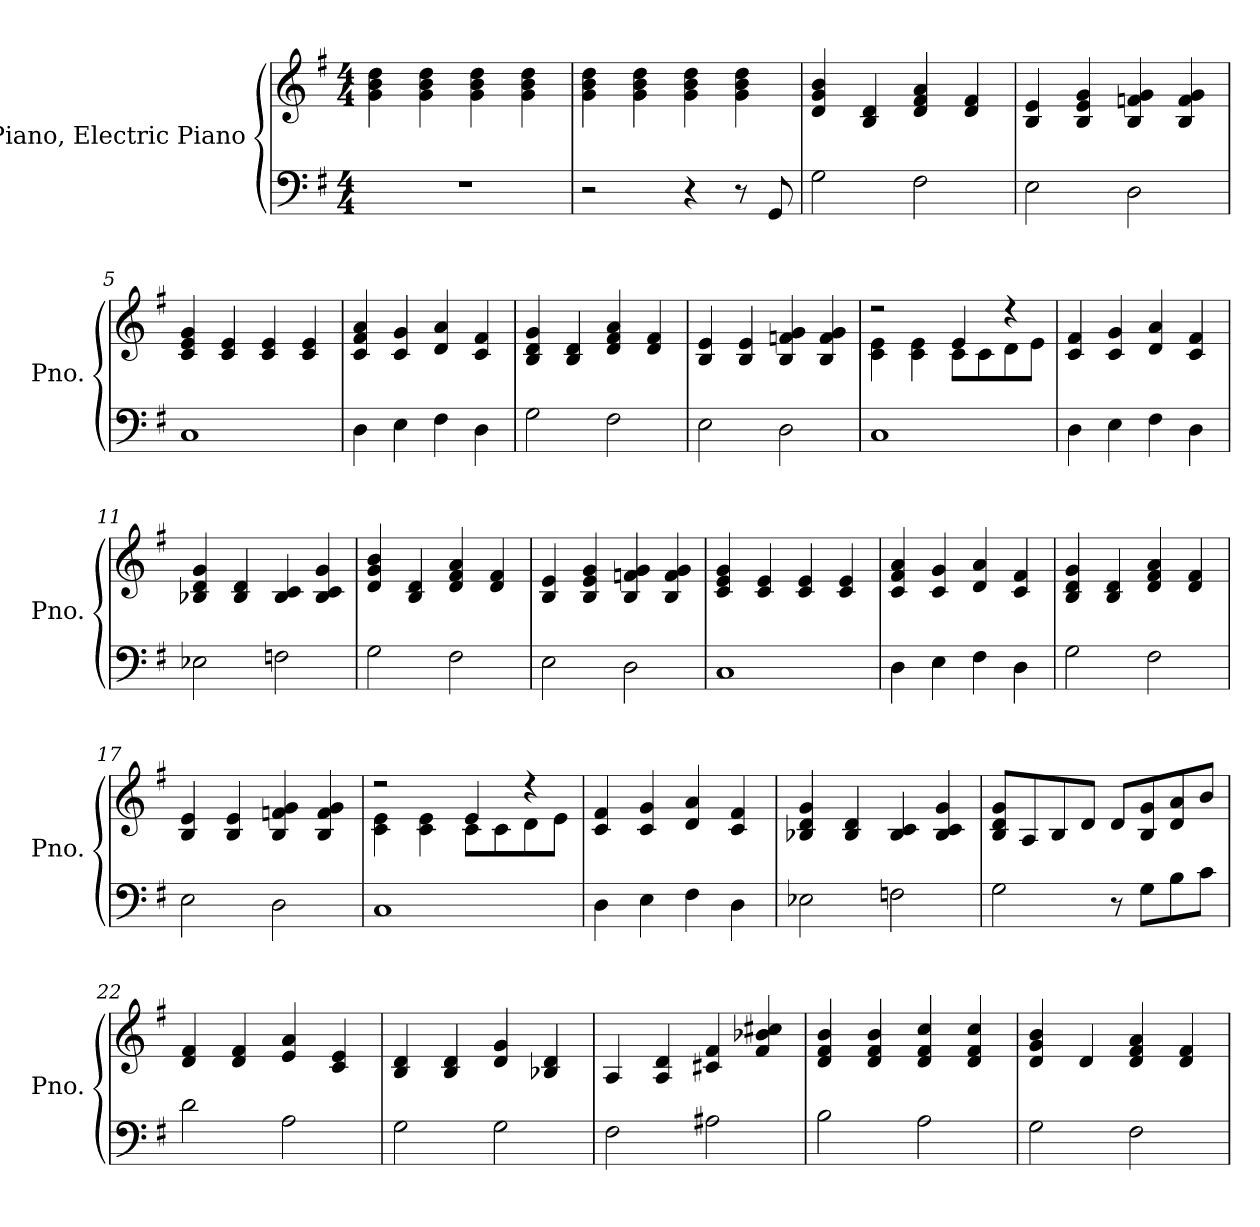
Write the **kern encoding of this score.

**kern	**kern
*part1	*part1
*staff2	*staff1
*I"Piano, Electric Piano	*
*I'Pno.	*
*clefF4	*clefG2
*k[f#]	*k[f#]
*M4/4	*M4/4
*MM80	*MM80
=1	=1
1r	4g\ 4b\ 4dd\
.	4g\ 4b\ 4dd\
.	4g\ 4b\ 4dd\
.	4g\ 4b\ 4dd\
=2	=2
2r	4g\ 4b\ 4dd\
.	4g\ 4b\ 4dd\
4r	4g\ 4b\ 4dd\
8r	4g\ 4b\ 4dd\
8GG/	.
=3	=3
2G\	4d/ 4g/ 4b/
.	4B/ 4d/
2F#\	4d/ 4f#/ 4a/
.	4d/ 4f#/
=4	=4
2E\	4B/ 4e/
.	4B/ 4e/ 4g/
2D\	4B/ 4fn/ 4g/
.	4B/ 4f/ 4g/
!!LO:LB:g=z
=5	=5
1C	4c/ 4e/ 4g/
.	4c/ 4e/
.	4c/ 4e/
.	4c/ 4e/
=6	=6
4D\	4c/ 4f#/ 4a/
4E\	4c/ 4g/
4F#\	4d/ 4a/
4D\	4c/ 4f#/
=7	=7
2G\	4B/ 4d/ 4g/
.	4B/ 4d/
2F#\	4d/ 4f#/ 4a/
.	4d/ 4f#/
=8	=8
2E\	4B/ 4e/
.	4B/ 4e/
2D\	4B/ 4fn/ 4g/
.	4B/ 4f/ 4g/
!!LO:LB:g=z
=9	=9
*	*^
1C	2r	4c\ 4e\
.	.	4c\ 4e\
.	4e/	8c\L
.	.	8c\
.	4r	8d\
.	.	8e\J
*	*v	*v
=10	=10
4D\	4c/ 4f#/
4E\	4c/ 4g/
4F#\	4d/ 4a/
4D\	4c/ 4f#/
=11	=11
2E-X\	4B-X/ 4d/ 4g/
.	4B-/ 4d/
2Fn\	4B-/ 4c/
.	4B-/ 4c/ 4g/
=12	=12
2G\	4d/ 4g/ 4b/
.	4B/ 4d/
2F#\	4d/ 4f#/ 4a/
.	4d/ 4f#/
!!LO:LB:g=z
=13	=13
2E\	4B/ 4e/
.	4B/ 4e/ 4g/
2D\	4B/ 4fn/ 4g/
.	4B/ 4f/ 4g/
=14	=14
1C	4c/ 4e/ 4g/
.	4c/ 4e/
.	4c/ 4e/
.	4c/ 4e/
=15	=15
4D\	4c/ 4f#/ 4a/
4E\	4c/ 4g/
4F#\	4d/ 4a/
4D\	4c/ 4f#/
=16	=16
2G\	4B/ 4d/ 4g/
.	4B/ 4d/
2F#\	4d/ 4f#/ 4a/
.	4d/ 4f#/
!!LO:PB:g=z
=17	=17
2E\	4B/ 4e/
.	4B/ 4e/
2D\	4B/ 4fn/ 4g/
.	4B/ 4f/ 4g/
=18	=18
*	*^
1C	2r	4c\ 4e\
.	.	4c\ 4e\
.	4e/	8c\L
.	.	8c\
.	4r	8d\
.	.	8e\J
*	*v	*v
=19	=19
4D\	4c/ 4f#/
4E\	4c/ 4g/
4F#\	4d/ 4a/
4D\	4c/ 4f#/
=20	=20
2E-X\	4B-X/ 4d/ 4g/
.	4B-/ 4d/
2Fn\	4B-/ 4c/
.	4B-/ 4c/ 4g/
!!LO:LB:g=z
=21	=21
2G\	8B/ 8d/ 8g/L
.	8A/
.	8B/
.	8d/J
8r	8d/L
8G\L	8B/ 8g/
8B\	8d/ 8a/
8c\J	8b/J
=22	=22
2d\	4d/ 4f#/
.	4d/ 4f#/
2A\	4e/ 4a/
.	4c/ 4e/
=23	=23
2G\	4B/ 4d/
.	4B/ 4d/
2G\	4d/ 4g/
.	4B-X/ 4d/
!!LO:LB:g=z
=24	=24
2F#\	4A/
.	4A/ 4d/
2A#X\	4c#X/ 4f#/
.	4f#/ 4b-X/ 4cc#X/
=25	=25
2B\	4d/ 4f#/ 4b/
.	4d/ 4f#/ 4b/
2A\	4d/ 4f#/ 4cc/
.	4d/ 4f#/ 4cc/
=26	=26
2G\	4d/ 4g/ 4b/
.	4d/
2F#\	4d/ 4f#/ 4a/
.	4d/ 4f#/
=	=
*-	*-
